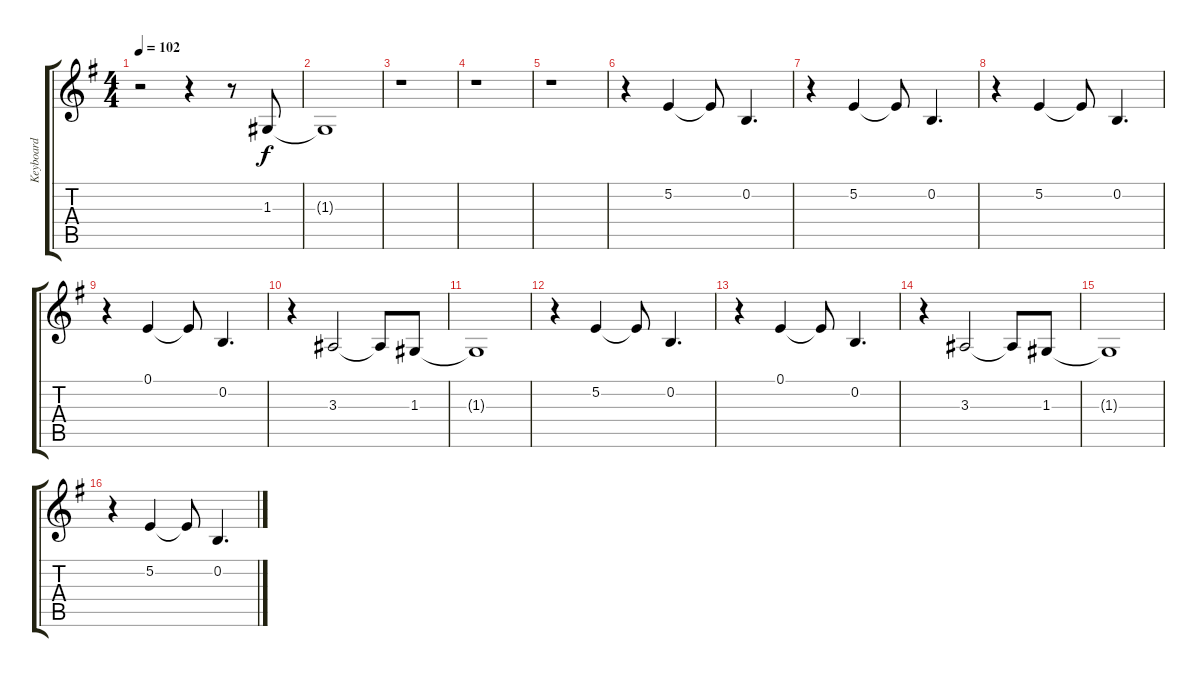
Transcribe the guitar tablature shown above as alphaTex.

\track ("Keyboard" "Keyboard") {instrument lead2sawtooth}
\staff {score tabs}
\tuning (E4 B3 G3 D3 A2 E2) {hide}
\ts (4 4)
\tempo 102
\clef g2
\ks g
r.2{dy f} r.4 r.8 1.3.8 |
1.3{t}.1 |
r.1 |
r.1 |
r.1 |
r.4 5.2.4 5.2{t}.8 0.2.4{d} |
r.4 5.2.4 5.2{t}.8 0.2.4{d} |
r.4 5.2.4 5.2{t}.8 0.2.4{d} |
r.4 0.1.4 0.1{t}.8 0.2.4{d} |
r.4 3.3.2 3.3{t}.8 1.3.8 |
1.3{t}.1 |
r.4 5.2.4 5.2{t}.8 0.2.4{d} |
r.4 0.1.4 0.1{t}.8 0.2.4{d} |
r.4 3.3.2 3.3{t}.8 1.3.8 |
1.3{t}.1 |
r.4 5.2.4 5.2{t}.8 0.2.4{d}
